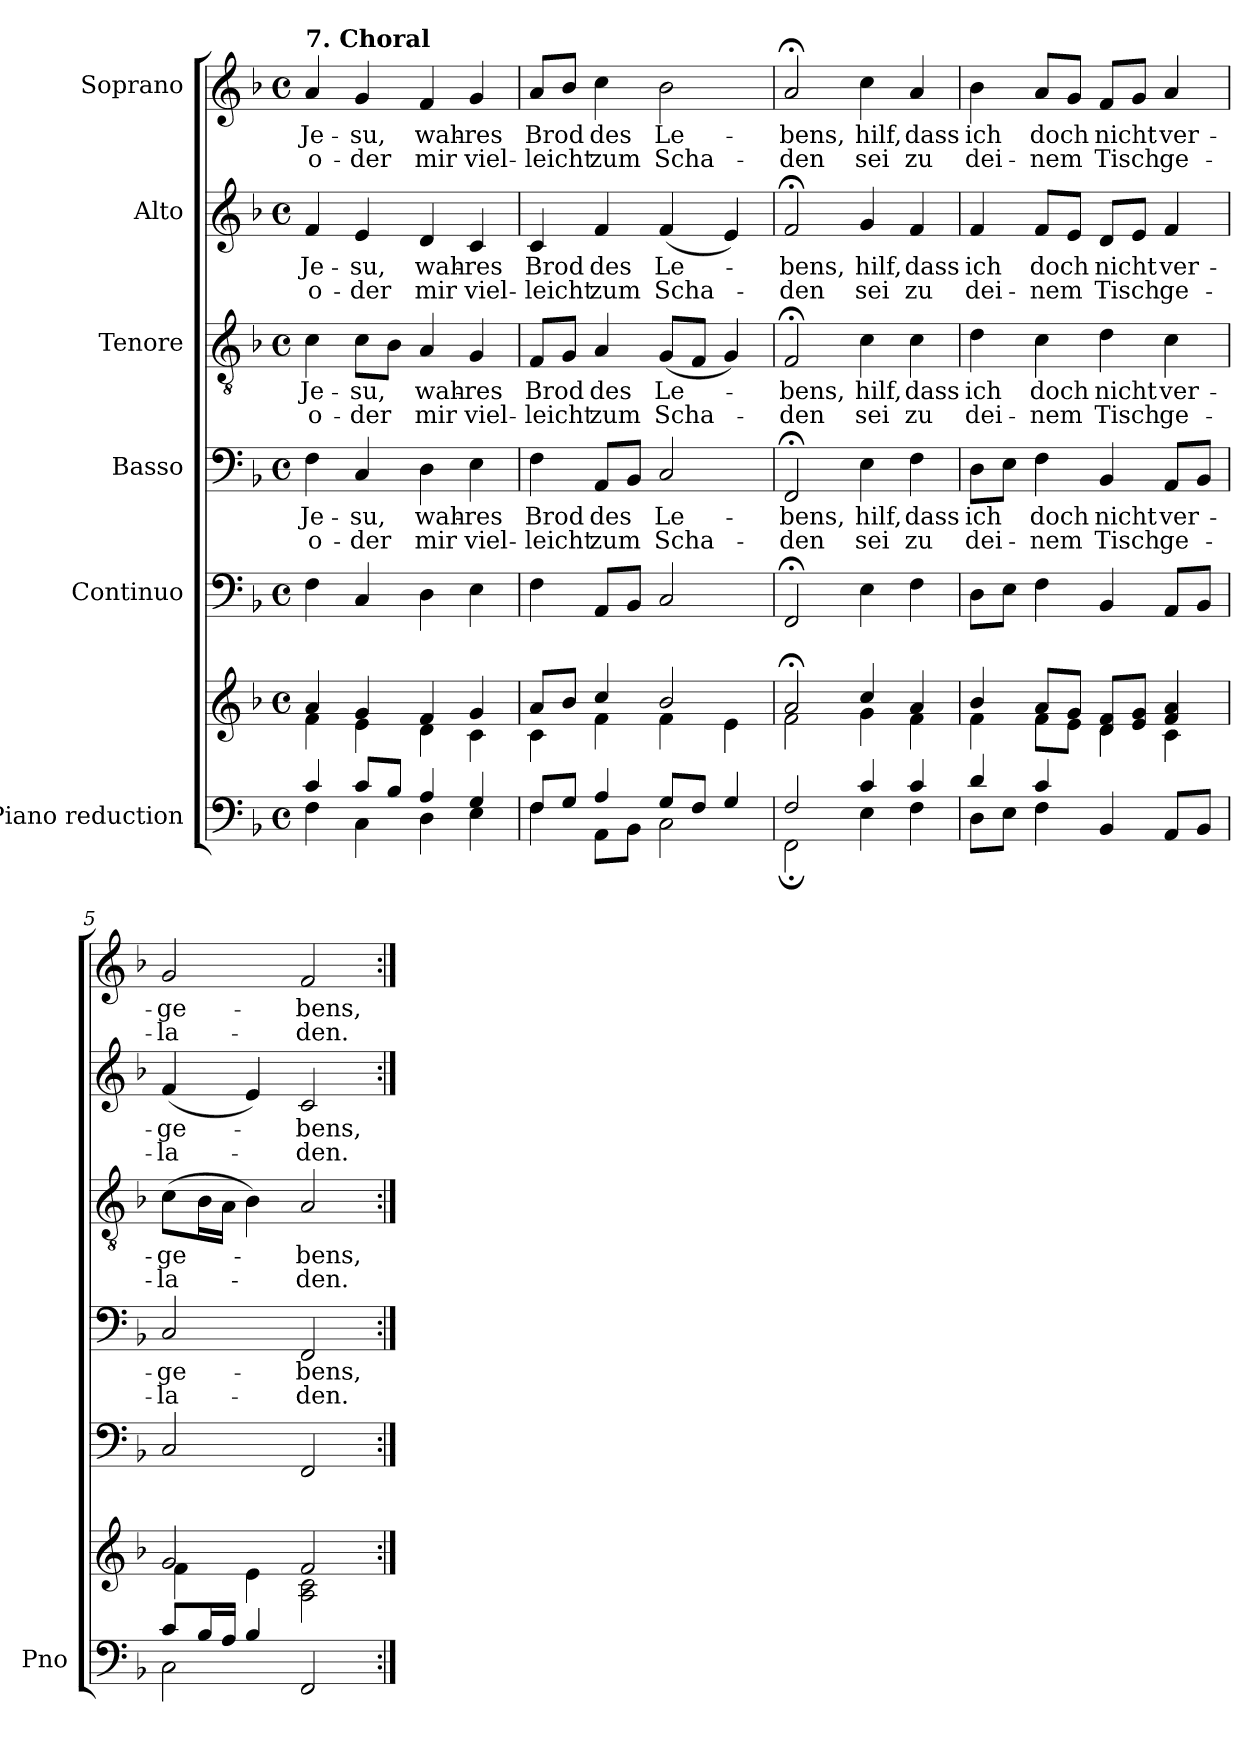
**kern	**kern	**kern	**kern	**text	**text	**kern	**text	**text	**kern	**text	**text	**kern	**text	**text
*part6	*part6	*part5	*part4	*part4	*part4	*part3	*part3	*part3	*part2	*part2	*part2	*part1	*part1	*part1
*staff7	*staff6	*staff5	*staff4	*staff4	*staff4	*staff3	*staff3	*staff3	*staff2	*staff2	*staff2	*staff1	*staff1	*staff1
*I"Piano reduction	*	*I"Continuo	*I"Basso	*	*	*I"Tenore	*	*	*I"Alto	*	*	*I"Soprano	*	*
*I'Pno	*	*	*	*	*	*	*	*	*	*	*	*	*	*
*stria5	*stria5	*	*	*	*	*	*	*	*	*	*	*	*	*
*clefF4	*clefG2	*clefF4	*clefF4	*	*	*clefGv2	*	*	*clefG2	*	*	*clefG2	*	*
*k[b-]	*k[b-]	*k[b-]	*k[b-]	*	*	*k[b-]	*	*	*k[b-]	*	*	*k[b-]	*	*
*M4/4	*M4/4	*M4/4	*M4/4	*	*	*M4/4	*	*	*M4/4	*	*	*M4/4	*	*
*met(c)	*met(c)	*met(c)	*met(c)	*	*	*met(c)	*	*	*met(c)	*	*	*met(c)	*	*
=1	=1	=1	=1	=1	=1	=1	=1	=1	=1	=1	=1	=1	=1	=1
*^	*^	*	*	*	*	*	*	*	*	*	*	*	*	*
!	!	!	!	!	!	!	!	!	!	!	!	!	!	!LO:TX:a:B:t=7. Choral	!	!
!	!	!	!	!	!	!LO:LY:b	!LO:LY:b	!	!LO:LY:b	!LO:LY:b	!	!LO:LY:b	!LO:LY:b	!	!LO:LY:b	!LO:LY:b
4c/	4F\	4a/	4f\	4F\	4F\	Je-	o-	4c\	Je-	o-	4f/	Je-	o-	4a/	Je-	o-
!	!	!	!	!	!	!LO:LY:b	!LO:LY:b	!	!LO:LY:b	!LO:LY:b	!	!LO:LY:b	!LO:LY:b	!	!LO:LY:b	!LO:LY:b
8c/L	4C\	4g/	4e\	4C/	4C/	-su,	-der	8c\L	-su,	-der	4e/	-su,	-der	4g/	-su,	-der
8B-/J	.	.	.	.	.	.	.	8B-\J	.	.	.	.	.	.	.	.
!	!	!	!	!	!	!LO:LY:b	!LO:LY:b	!	!LO:LY:b	!LO:LY:b	!	!LO:LY:b	!LO:LY:b	!	!LO:LY:b	!LO:LY:b
4A/	4D\	4f/	4d\	4D\	4D\	wah-	mir	4A/	wah-	mir	4d/	wah-	mir	4f/	wah-	mir
!	!	!	!	!	!	!LO:LY:b	!LO:LY:b	!	!LO:LY:b	!LO:LY:b	!	!LO:LY:b	!LO:LY:b	!	!LO:LY:b	!LO:LY:b
4G/	4E\	4g/	4c\	4E\	4E\	-res	viel-	4G/	-res	viel-	4c/	-res	viel-	4g/	-res	viel-
=2	=2	=2	=2	=2	=2	=2	=2	=2	=2	=2	=2	=2	=2	=2	=2	=2
!	!	!	!	!	!	!LO:LY:b	!LO:LY:b	!	!LO:LY:b	!LO:LY:b	!	!LO:LY:b	!LO:LY:b	!	!LO:LY:b	!LO:LY:b
8F/L	4F\	8a/L	4c\	4F\	4F\	Brod	-leicht	8F/L	Brod	-leicht	4c/	Brod	-leicht	8a/L	Brod	-leicht
8G/J	.	8b-/J	.	.	.	.	.	8G/J	.	.	.	.	.	8b-/J	.	.
!	!	!	!	!	!	!LO:LY:b	!LO:LY:b	!	!LO:LY:b	!LO:LY:b	!	!LO:LY:b	!LO:LY:b	!	!LO:LY:b	!LO:LY:b
4A/	8AA\L	4cc/	4f\	8AA/L	8AA/L	des	zum	4A/	des	zum	4f/	des	zum	4cc\	des	zum
.	8BB-\J	.	.	8BB-/J	8BB-/J	.	.	.	.	.	.	.	.	.	.	.
!	!	!	!	!	!	!LO:LY:b	!LO:LY:b	!	!LO:LY:b	!LO:LY:b	!	!LO:LY:b	!LO:LY:b	!	!LO:LY:b	!LO:LY:b
8G/L	2C\	2b-/	4f\	2C/	2C/	Le-	Scha-	(8G/L	Le-	Scha-	(4f/	Le-	Scha-	2b-\	Le-	Scha-
8F/J	.	.	.	.	.	.	.	8F/J	.	.	.	.	.	.	.	.
4G/	.	.	4e\	.	.	.	.	4G/)	.	.	4e/)	.	.	.	.	.
=3	=3	=3	=3	=3	=3	=3	=3	=3	=3	=3	=3	=3	=3	=3	=3	=3
!	!	!	!	!	!	!LO:LY:b	!LO:LY:b	!	!LO:LY:b	!LO:LY:b	!	!LO:LY:b	!LO:LY:b	!	!LO:LY:b	!LO:LY:b
2F/	2FF;\	2a;</	2f\	2FF;</	2FF;</	-bens,	-den	2F;</	-bens,	-den	2f;</	-bens,	-den	2a;</	-bens,	-den
!	!	!	!	!	!	!LO:LY:b	!LO:LY:b	!	!LO:LY:b	!LO:LY:b	!	!LO:LY:b	!LO:LY:b	!	!LO:LY:b	!LO:LY:b
4c/	4E\	4cc/	4g\	4E\	4E\	hilf,	sei	4c\	hilf,	sei	4g/	hilf,	sei	4cc\	hilf,	sei
!	!	!	!	!	!	!LO:LY:b	!LO:LY:b	!	!LO:LY:b	!LO:LY:b	!	!LO:LY:b	!LO:LY:b	!	!LO:LY:b	!LO:LY:b
4c/	4F\	4a/	4f\	4F\	4F\	dass	zu	4c\	dass	zu	4f/	dass	zu	4a/	dass	zu
=4	=4	=4	=4	=4	=4	=4	=4	=4	=4	=4	=4	=4	=4	=4	=4	=4
!	!	!	!	!	!	!LO:LY:b	!LO:LY:b	!	!LO:LY:b	!LO:LY:b	!	!LO:LY:b	!LO:LY:b	!	!LO:LY:b	!LO:LY:b
4d/	8D\L	4b-/	4f\	8D\L	8D\L	ich	dei-	4d\	ich	dei-	4f/	ich	dei-	4b-\	ich	dei-
.	8E\J	.	.	8E\J	8E\J	.	.	.	.	.	.	.	.	.	.	.
!	!	!	!	!	!	!LO:LY:b	!LO:LY:b	!	!LO:LY:b	!LO:LY:b	!	!LO:LY:b	!LO:LY:b	!	!LO:LY:b	!LO:LY:b
4c/	4F\	8a/L	8f\L	4F\	4F\	doch	-nem	4c\	doch	-nem	8f/L	doch	-nem	8a/L	doch	-nem
.	.	8g/J	8e\J	.	.	.	.	.	.	.	8e/J	.	.	8g/J	.	.
!	!	!	!	!	!	!LO:LY:b	!LO:LY:b	!	!LO:LY:b	!LO:LY:b	!	!LO:LY:b	!LO:LY:b	!	!LO:LY:b	!LO:LY:b
4BB-/	2ryy	8d/ 8f/L	4d\	4BB-/	4BB-/	nicht	Tisch	4d\	nicht	Tisch	8d/L	nicht	Tisch	8f/L	nicht	Tisch
.	.	8e/ 8g/J	.	.	.	.	.	.	.	.	8e/J	.	.	8g/J	.	.
!	!	!	!	!	!	!LO:LY:b	!LO:LY:b	!	!LO:LY:b	!LO:LY:b	!	!LO:LY:b	!LO:LY:b	!	!LO:LY:b	!LO:LY:b
8AA/L	.	4f/ 4a/	4c\	8AA/L	8AA/L	ver-	ge-	4c\	ver-	ge-	4f/	ver-	ge-	4a/	ver-	ge-
8BB-/J	.	.	.	8BB-/J	8BB-/J	.	.	.	.	.	.	.	.	.	.	.
=5	=5	=5	=5	=5	=5	=5	=5	=5	=5	=5	=5	=5	=5	=5	=5	=5
!	!	!	!	!	!	!LO:LY:b	!LO:LY:b	!	!LO:LY:b	!LO:LY:b	!	!LO:LY:b	!LO:LY:b	!	!LO:LY:b	!LO:LY:b
8c/L	2C\	2g/	4f\	2C/	2C/	-ge-	-la-	(8c\L	-ge-	-la-	(4f/	-ge-	-la-	2g/	-ge-	-la-
16B-/L	.	.	.	.	.	.	.	16B-\L	.	.	.	.	.	.	.	.
16A/JJ	.	.	.	.	.	.	.	16A\JJ	.	.	.	.	.	.	.	.
4B-/	.	.	4e\	.	.	.	.	4B-\)	.	.	4e/)	.	.	.	.	.
!	!	!	!	!	!	!LO:LY:b	!LO:LY:b	!	!LO:LY:b	!LO:LY:b	!	!LO:LY:b	!LO:LY:b	!	!LO:LY:b	!LO:LY:b
2FF/	2ryy	2f/	2A\ 2c\	2FF/	2FF/	-bens,	-den.	2A/	-bens,	-den.	2c/	-bens,	-den.	2f/	-bens,	-den.
*v	*v	*	*	*	*	*	*	*	*	*	*	*	*	*	*	*
*	*v	*v	*	*	*	*	*	*	*	*	*	*	*	*	*
=:|!	=:|!	=:|!	=:|!	=:|!	=:|!	=:|!	=:|!	=:|!	=:|!	=:|!	=:|!	=:|!	=:|!	=:|!
*-	*-	*-	*-	*-	*-	*-	*-	*-	*-	*-	*-	*-	*-	*-
